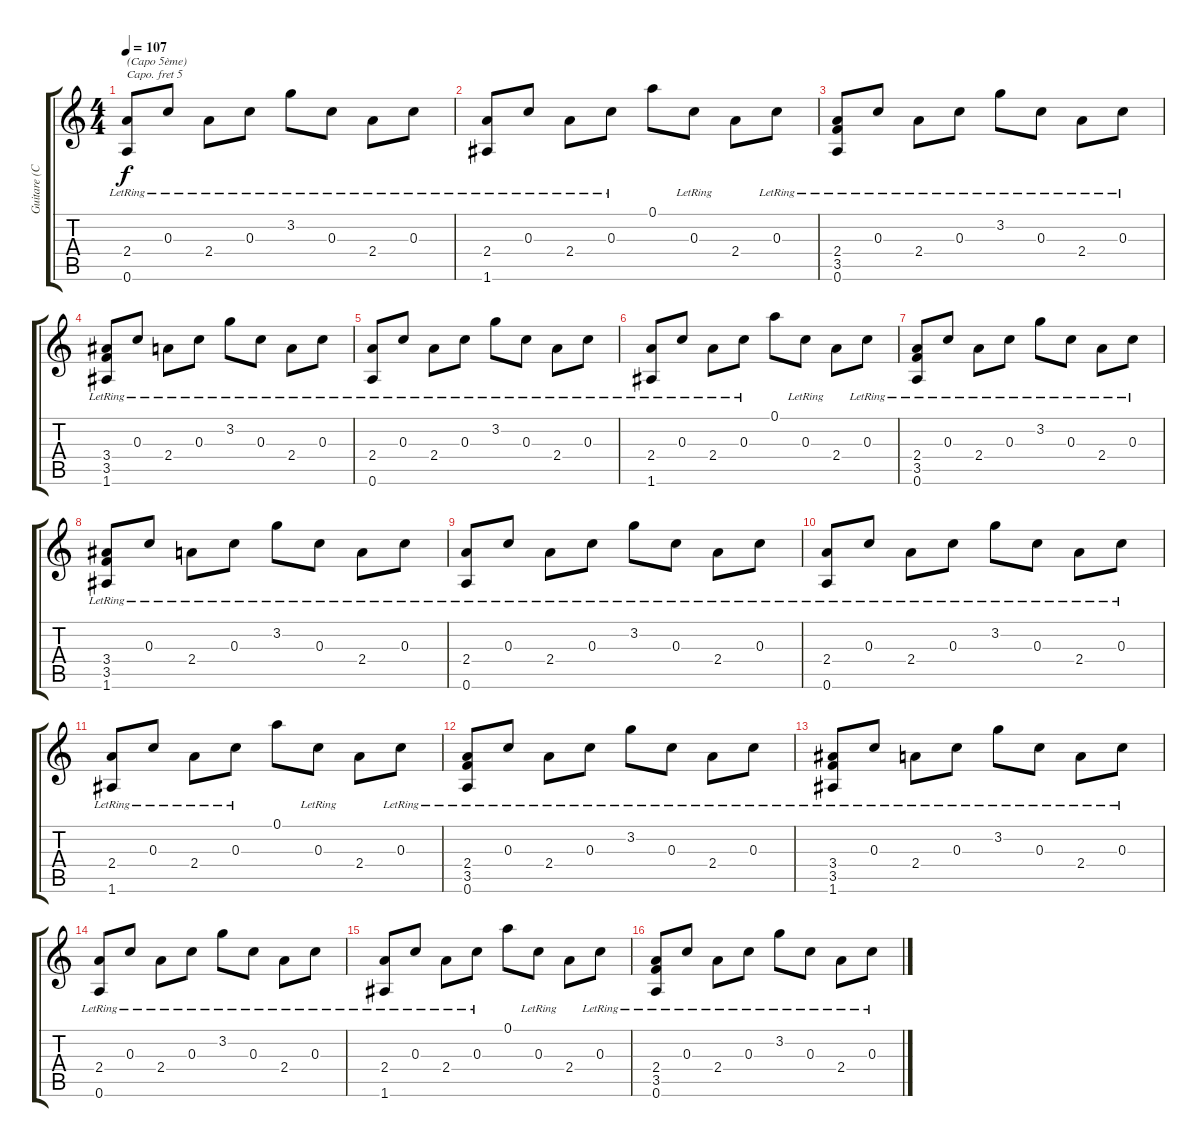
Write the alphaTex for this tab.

\track ("Guitare (Capo 5th)" "Guitare (C") {instrument acousticguitarnylon}
\staff {score tabs}
\capo 5
\tuning (E4 B3 G3 D3 A2 E2) {hide}
\ts (4 4)
\tempo 107
\clef g2
\ks c
(2.4{lr} 0.6{lr}).8{txt "(Capo 5ème)" dy f instrument acousticguitarnylon} 0.3{lr}.8 2.4{lr}.8 0.3{lr}.8 3.2{lr}.8 0.3{lr}.8 2.4{lr}.8 0.3{lr}.8 |
(2.4{lr} 1.6{lr}).8 0.3{lr}.8 2.4{lr}.8 0.3{lr}.8 0.1.8 0.3{lr}.8 2.4.8 0.3{lr}.8 |
(2.4{lr} 3.5{lr} 0.6{lr}).8 0.3{lr}.8 2.4{lr}.8 0.3{lr}.8 3.2{lr}.8 0.3{lr}.8 2.4{lr}.8 0.3{lr}.8 |
(3.4{lr} 3.5{lr} 1.6{lr}).8 0.3{lr}.8 2.4{lr}.8 0.3{lr}.8 3.2{lr}.8 0.3{lr}.8 2.4{lr}.8 0.3{lr}.8 |
(2.4{lr} 0.6{lr}).8 0.3{lr}.8 2.4{lr}.8 0.3{lr}.8 3.2{lr}.8 0.3{lr}.8 2.4{lr}.8 0.3{lr}.8 |
(2.4{lr} 1.6{lr}).8 0.3{lr}.8 2.4{lr}.8 0.3{lr}.8 0.1.8 0.3{lr}.8 2.4.8 0.3{lr}.8 |
(2.4{lr} 3.5{lr} 0.6{lr}).8 0.3{lr}.8 2.4{lr}.8 0.3{lr}.8 3.2{lr}.8 0.3{lr}.8 2.4{lr}.8 0.3{lr}.8 |
(3.4{lr} 3.5{lr} 1.6{lr}).8 0.3{lr}.8 2.4{lr}.8 0.3{lr}.8 3.2{lr}.8 0.3{lr}.8 2.4{lr}.8 0.3{lr}.8 |
(2.4{lr} 0.6{lr}).8 0.3{lr}.8 2.4{lr}.8 0.3{lr}.8 3.2{lr}.8 0.3{lr}.8 2.4{lr}.8 0.3{lr}.8 |
(2.4{lr} 0.6{lr}).8 0.3{lr}.8 2.4{lr}.8 0.3{lr}.8 3.2{lr}.8 0.3{lr}.8 2.4{lr}.8 0.3{lr}.8 |
(2.4{lr} 1.6{lr}).8 0.3{lr}.8 2.4{lr}.8 0.3{lr}.8 0.1.8 0.3{lr}.8 2.4.8 0.3{lr}.8 |
(2.4{lr} 3.5{lr} 0.6{lr}).8 0.3{lr}.8 2.4{lr}.8 0.3{lr}.8 3.2{lr}.8 0.3{lr}.8 2.4{lr}.8 0.3{lr}.8 |
(3.4{lr} 3.5{lr} 1.6{lr}).8 0.3{lr}.8 2.4{lr}.8 0.3{lr}.8 3.2{lr}.8 0.3{lr}.8 2.4{lr}.8 0.3{lr}.8 |
(2.4{lr} 0.6{lr}).8 0.3{lr}.8 2.4{lr}.8 0.3{lr}.8 3.2{lr}.8 0.3{lr}.8 2.4{lr}.8 0.3{lr}.8 |
(2.4{lr} 1.6{lr}).8 0.3{lr}.8 2.4{lr}.8 0.3{lr}.8 0.1.8 0.3{lr}.8 2.4.8 0.3{lr}.8 |
(2.4{lr} 3.5{lr} 0.6{lr}).8 0.3{lr}.8 2.4{lr}.8 0.3{lr}.8 3.2{lr}.8 0.3{lr}.8 2.4{lr}.8 0.3{lr}.8
